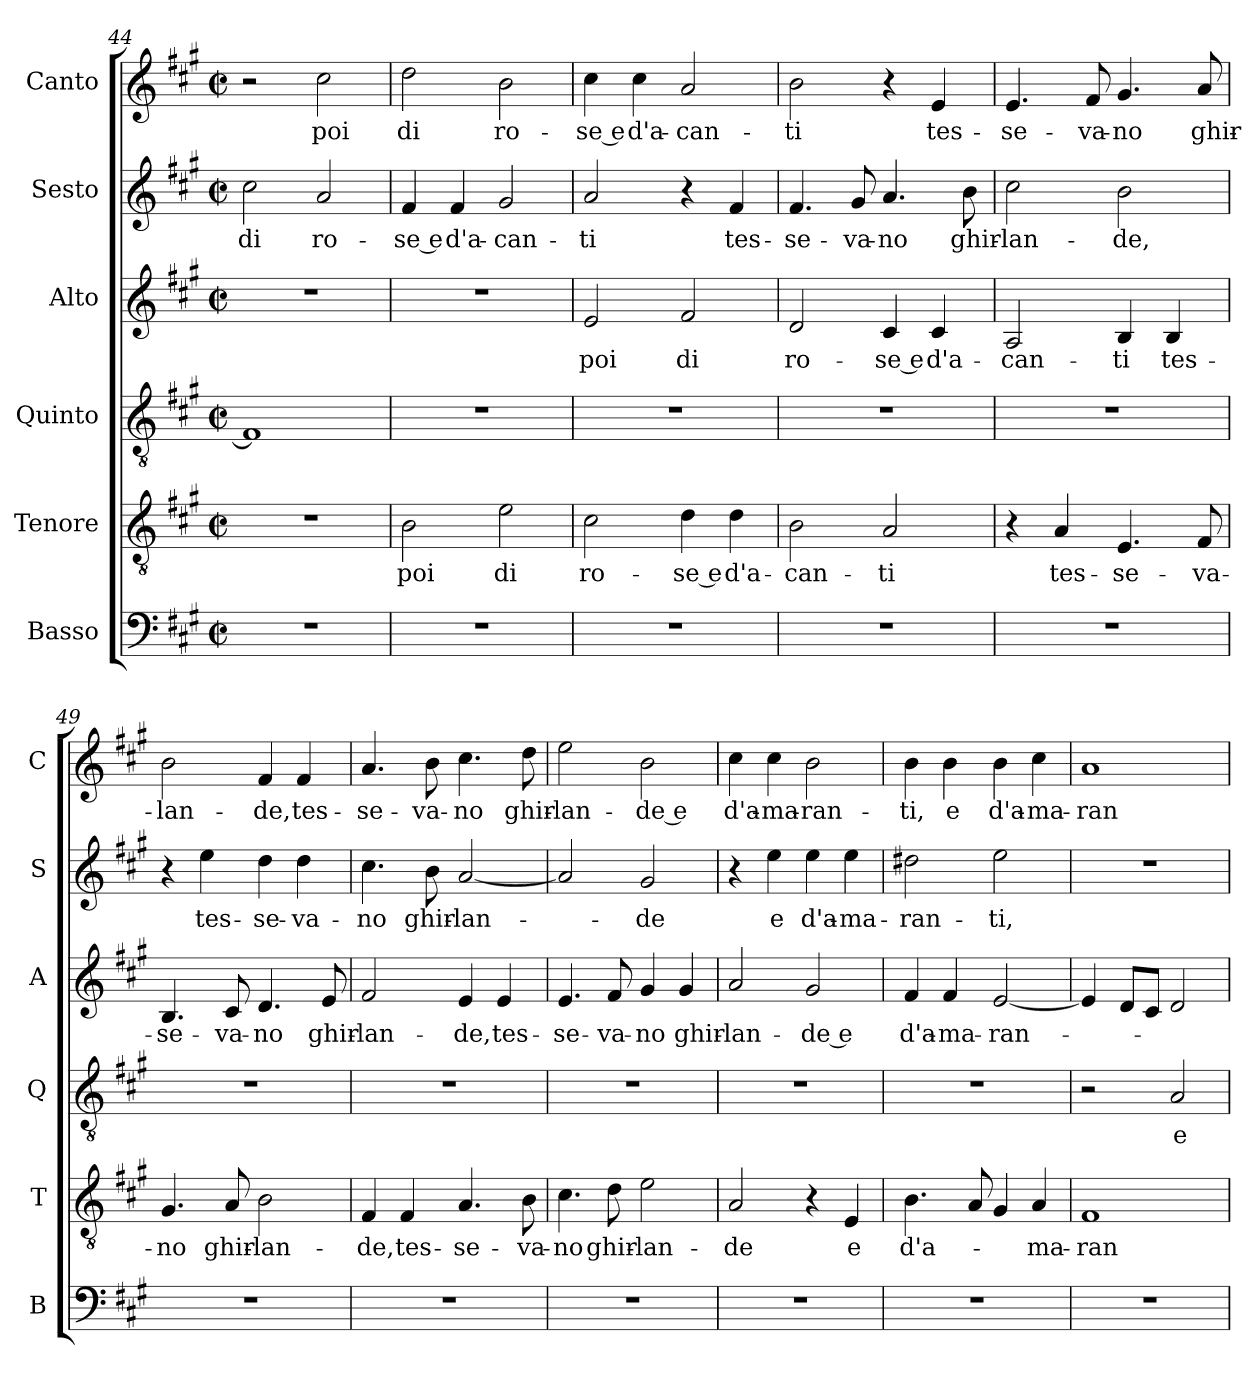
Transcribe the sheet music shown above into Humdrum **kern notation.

**kern	**kern	**text	**kern	**text	**kern	**text	**kern	**text	**kern	**text
*part6	*part5	*part5	*part4	*part4	*part3	*part3	*part2	*part2	*part1	*part1
*staff6	*staff5	*staff5	*staff4	*staff4	*staff3	*staff3	*staff2	*staff2	*staff1	*staff1
*I"Basso	*I"Tenore	*	*I"Quinto	*	*I"Alto	*	*I"Sesto	*	*I"Canto	*
*I'B	*I'T	*	*I'Q	*	*I'A	*	*I'S	*	*I'C	*
*clefF4	*clefGv2	*	*clefGv2	*	*clefG2	*	*clefG2	*	*clefG2	*
*k[f#c#g#]	*k[f#c#g#]	*	*k[f#c#g#]	*	*k[f#c#g#]	*	*k[f#c#g#]	*	*k[f#c#g#]	*
*A:	*A:	*	*A:	*	*A:	*	*A:	*	*A:	*
*M2/2	*M2/2	*	*M2/2	*	*M2/2	*	*M2/2	*	*M2/2	*
*met(c|)	*met(c|)	*	*met(c|)	*	*met(c|)	*	*met(c|)	*	*met(c|)	*
=44	=44	=44	=44	=44	=44	=44	=44	=44	=44	=44
!	!	!	!	!	!	!	!	!LO:LY:b	!	!
1r	1r	.	1F#]	.	1r	.	2cc#\	di	2r	.
!	!	!	!	!	!	!	!	!LO:LY:b	!	!LO:LY:b
.	.	.	.	.	.	.	2a/	ro-	2cc#\	poi
=45	=45	=45	=45	=45	=45	=45	=45	=45	=45	=45
!	!	!LO:LY:b	!	!	!	!	!	!LO:LY:b	!	!LO:LY:b
1r	2B\	poi	1r	.	1r	.	4f#/	-se e	2dd\	di
!	!	!	!	!	!	!	!	!LO:LY:b	!	!
.	.	.	.	.	.	.	4f#/	d'a-	.	.
!	!	!LO:LY:b	!	!	!	!	!	!LO:LY:b	!	!LO:LY:b
.	2e\	di	.	.	.	.	2g#/	-can-	2b\	ro-
=46	=46	=46	=46	=46	=46	=46	=46	=46	=46	=46
!	!	!LO:LY:b	!	!	!	!LO:LY:b	!	!LO:LY:b	!	!LO:LY:b
1r	2c#\	ro-	1r	.	2e/	poi	2a/	-ti	4cc#\	-se e
!	!	!	!	!	!	!	!	!	!	!LO:LY:b
.	.	.	.	.	.	.	.	.	4cc#\	d'a-
!	!	!LO:LY:b	!	!	!	!LO:LY:b	!	!	!	!LO:LY:b
.	4d\	-se e	.	.	2f#/	di	4r	.	2a/	-can-
!	!	!LO:LY:b	!	!	!	!	!	!LO:LY:b	!	!
.	4d\	d'a-	.	.	.	.	4f#/	tes-	.	.
!!LO:PB:g=z
=47	=47	=47	=47	=47	=47	=47	=47	=47	=47	=47
!	!	!LO:LY:b	!	!	!	!LO:LY:b	!	!LO:LY:b	!	!LO:LY:b
1r	2B\	-can-	1r	.	2d/	ro-	4.f#/	-se-	2b\	-ti
!	!	!	!	!	!	!	!	!LO:LY:b	!	!
.	.	.	.	.	.	.	8g#/	-va-	.	.
!	!	!LO:LY:b	!	!	!	!LO:LY:b	!	!LO:LY:b	!	!
.	2A/	-ti	.	.	4c#/	-se e	4.a/	-no	4r	.
!	!	!	!	!	!	!LO:LY:b	!	!	!	!LO:LY:b
.	.	.	.	.	4c#/	d'a-	.	.	4e/	tes-
!	!	!	!	!	!	!	!	!LO:LY:b	!	!
.	.	.	.	.	.	.	8b\	ghir-	.	.
=48	=48	=48	=48	=48	=48	=48	=48	=48	=48	=48
!	!	!	!	!	!	!LO:LY:b	!	!LO:LY:b	!	!LO:LY:b
1r	4r	.	1r	.	2A/	-can-	2cc#\	-lan-	4.e/	-se-
!	!	!LO:LY:b	!	!	!	!	!	!	!	!
.	4A/	tes-	.	.	.	.	.	.	.	.
!	!	!	!	!	!	!	!	!	!	!LO:LY:b
.	.	.	.	.	.	.	.	.	8f#/	-va-
!	!	!LO:LY:b	!	!	!	!LO:LY:b	!	!LO:LY:b	!	!LO:LY:b
.	4.E/	-se-	.	.	4B/	-ti	2b\	-de,	4.g#/	-no
!	!	!	!	!	!	!LO:LY:b	!	!	!	!
.	.	.	.	.	4B/	tes-	.	.	.	.
!	!	!LO:LY:b	!	!	!	!	!	!	!	!LO:LY:b
.	8F#/	-va-	.	.	.	.	.	.	8a/	ghir-
=49	=49	=49	=49	=49	=49	=49	=49	=49	=49	=49
!	!	!LO:LY:b	!	!	!	!LO:LY:b	!	!	!	!LO:LY:b
1r	4.G#/	-no	1r	.	4.B/	-se-	4r	.	2b\	-lan-
!	!	!	!	!	!	!	!	!LO:LY:b	!	!
.	.	.	.	.	.	.	4ee\	tes-	.	.
!	!	!LO:LY:b	!	!	!	!LO:LY:b	!	!	!	!
.	8A/	ghir-	.	.	8c#/	-va-	.	.	.	.
!	!	!LO:LY:b	!	!	!	!LO:LY:b	!	!LO:LY:b	!	!LO:LY:b
.	2B\	-lan-	.	.	4.d/	-no	4dd\	-se-	4f#/	-de,
!	!	!	!	!	!	!	!	!LO:LY:b	!	!LO:LY:b
.	.	.	.	.	.	.	4dd\	-va-	4f#/	tes-
!	!	!	!	!	!	!LO:LY:b	!	!	!	!
.	.	.	.	.	8e/	ghir-	.	.	.	.
=50	=50	=50	=50	=50	=50	=50	=50	=50	=50	=50
!	!	!LO:LY:b	!	!	!	!LO:LY:b	!	!LO:LY:b	!	!LO:LY:b
1r	4F#/	-de,	1r	.	2f#/	-lan-	4.cc#\	-no	4.a/	-se-
!	!	!LO:LY:b	!	!	!	!	!	!	!	!
.	4F#/	tes-	.	.	.	.	.	.	.	.
!	!	!	!	!	!	!	!	!LO:LY:b	!	!LO:LY:b
.	.	.	.	.	.	.	8b\	ghir-	8b\	-va-
!	!	!LO:LY:b	!	!	!	!LO:LY:b	!	!LO:LY:b	!	!LO:LY:b
.	4.A/	-se-	.	.	4e/	-de,	[2a/	-lan-	4.cc#\	-no
!	!	!	!	!	!	!LO:LY:b	!	!	!	!
.	.	.	.	.	4e/	tes-	.	.	.	.
!	!	!LO:LY:b	!	!	!	!	!	!	!	!LO:LY:b
.	8B\	-va-	.	.	.	.	.	.	8dd\	ghir-
=51	=51	=51	=51	=51	=51	=51	=51	=51	=51	=51
!	!	!LO:LY:b	!	!	!	!LO:LY:b	!	!	!	!LO:LY:b
1r	4.c#\	-no	1r	.	4.e/	-se-	2a/]	.	2ee\	-lan-
!	!	!LO:LY:b	!	!	!	!LO:LY:b	!	!	!	!
.	8d\	ghir-	.	.	8f#/	-va-	.	.	.	.
!	!	!LO:LY:b	!	!	!	!LO:LY:b	!	!LO:LY:b	!	!LO:LY:b
.	2e\	-lan-	.	.	4g#/	-no	2g#/	-de	2b\	-de e
!	!	!	!	!	!	!LO:LY:b	!	!	!	!
.	.	.	.	.	4g#/	ghir-	.	.	.	.
=52	=52	=52	=52	=52	=52	=52	=52	=52	=52	=52
!	!	!LO:LY:b	!	!	!	!LO:LY:b	!	!	!	!LO:LY:b
1r	2A/	-de	1r	.	2a/	-lan-	4r	.	4cc#\	d'a-
!	!	!	!	!	!	!	!	!LO:LY:b	!	!LO:LY:b
.	.	.	.	.	.	.	4ee\	e	4cc#\	-ma-
!	!	!	!	!	!	!LO:LY:b	!	!LO:LY:b	!	!LO:LY:b
.	4r	.	.	.	2g#/	-de e	4ee\	d'a-	2b\	-ran-
!	!	!LO:LY:b	!	!	!	!	!	!LO:LY:b	!	!
.	4E/	e	.	.	.	.	4ee\	-ma-	.	.
!!LO:LB:g=z
=53	=53	=53	=53	=53	=53	=53	=53	=53	=53	=53
!	!	!LO:LY:b	!	!	!	!LO:LY:b	!	!LO:LY:b	!	!LO:LY:b
1r	4.B\	d'a-	1r	.	4f#/	d'a-	2dd#X\	-ran-	4b\	-ti,
!	!	!	!	!	!	!LO:LY:b	!	!	!	!LO:LY:b
.	.	.	.	.	4f#/	-ma-	.	.	4b\	e
.	8A/	.	.	.	.	.	.	.	.	.
!	!	!	!	!	!	!LO:LY:b	!	!LO:LY:b	!	!LO:LY:b
.	4G#/	.	.	.	[2e/	-ran-	2ee\	-ti,	4b\	d'a-
!	!	!LO:LY:b	!	!	!	!	!	!	!	!LO:LY:b
.	4A/	-ma-	.	.	.	.	.	.	4cc#\	-ma-
=54	=54	=54	=54	=54	=54	=54	=54	=54	=54	=54
!	!	!LO:LY:b	!	!	!	!	!	!	!	!LO:LY:b
1r	1F#	-ran-	2r	.	4e/]	.	1r	.	1a	-ran-
.	.	.	.	.	8d/L	.	.	.	.	.
.	.	.	.	.	8c#/J	.	.	.	.	.
!	!	!	!	!LO:LY:b	!	!	!	!	!	!
.	.	.	2A/	e	2d/	.	.	.	.	.
=	=	=	=	=	=	=	=	=	=	=
*-	*-	*-	*-	*-	*-	*-	*-	*-	*-	*-
